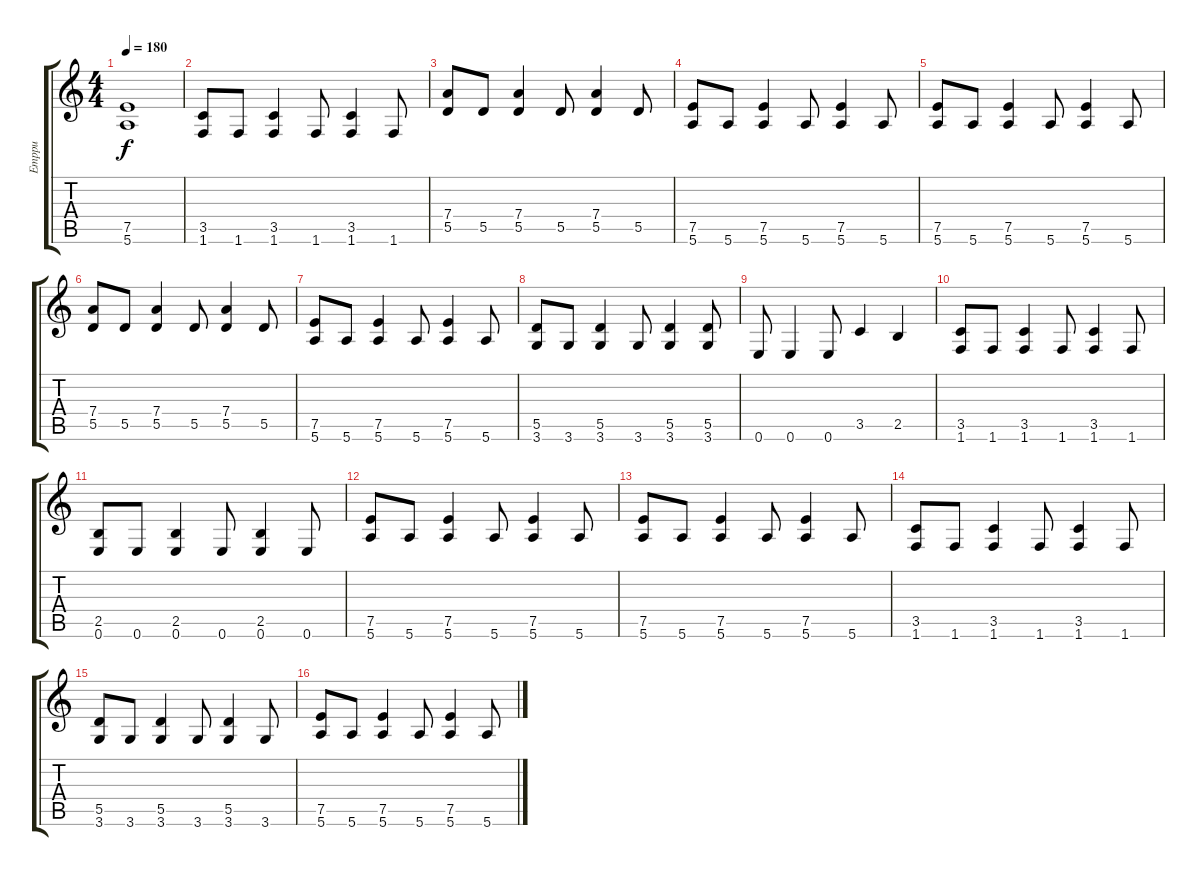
\track ("Emppu" "Emppu") {instrument distortionguitar}
\staff {score tabs}
\tuning (E4 B3 G3 D3 A2 E2) {hide}
\ts (4 4)
\tempo 180
\clef g2
\ks c
(7.5{t} 5.6{t}).1{dy f} |
(3.5 1.6).8 1.6.8 (3.5 1.6).4 1.6.8 (3.5 1.6).4 1.6.8 |
(7.4 5.5).8 5.5.8 (7.4 5.5).4 5.5.8 (7.4 5.5).4 5.5.8 |
(7.5 5.6).8 5.6.8 (7.5 5.6).4 5.6.8 (7.5 5.6).4 5.6.8 |
(7.5 5.6).8 5.6.8 (7.5 5.6).4 5.6.8 (7.5 5.6).4 5.6.8 |
(7.4 5.5).8 5.5.8 (7.4 5.5).4 5.5.8 (7.4 5.5).4 5.5.8 |
(7.5 5.6).8 5.6.8 (7.5 5.6).4 5.6.8 (7.5 5.6).4 5.6.8 |
(5.5 3.6).8 3.6.8 (5.5 3.6).4 3.6.8 (5.5 3.6).4 (5.5 3.6).8 |
0.6.8 0.6.4 0.6.8 3.5.4 2.5.4 |
(3.5 1.6).8 1.6.8 (3.5 1.6).4 1.6.8 (3.5 1.6).4 1.6.8 |
(2.5 0.6).8 0.6.8 (2.5 0.6).4 0.6.8 (2.5 0.6).4 0.6.8 |
(7.5 5.6).8 5.6.8 (7.5 5.6).4 5.6.8 (7.5 5.6).4 5.6.8 |
(7.5 5.6).8 5.6.8 (7.5 5.6).4 5.6.8 (7.5 5.6).4 5.6.8 |
(3.5 1.6).8 1.6.8 (3.5 1.6).4 1.6.8 (3.5 1.6).4 1.6.8 |
(5.5 3.6).8 3.6.8 (5.5 3.6).4 3.6.8 (5.5 3.6).4 3.6.8 |
(7.5 5.6).8 5.6.8 (7.5 5.6).4 5.6.8 (7.5 5.6).4 5.6.8
